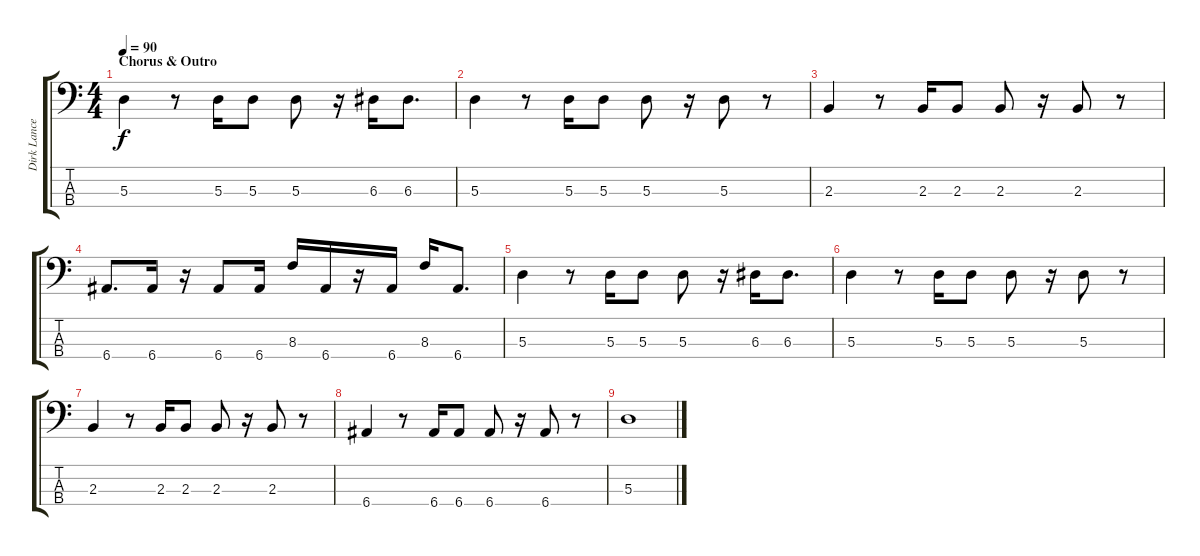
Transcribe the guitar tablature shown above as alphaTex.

\track ("Dirk Lance [Acoustic Bass]" "Dirk Lance") {instrument acousticbass}
\staff {score tabs}
\tuning (G2 D2 A1 E1) {hide}
\ts (4 4)
\section ("" "Chorus & Outro")
\tempo 90
\clef f4
\ks c
5.3.4{dy f} r.8 5.3.16 5.3.8 5.3.8 r.16 6.3.16 6.3.8{d} |
5.3.4 r.8 5.3.16 5.3.8 5.3.8 r.16 5.3.8 r.8 |
2.3.4 r.8 2.3.16 2.3.8 2.3.8 r.16 2.3.8 r.8 |
6.4.8{d} 6.4.16 r.16 6.4.8 6.4.16 8.3.16 6.4.16 r.16 6.4.16 8.3.16 6.4.8{d} |
5.3.4 r.8 5.3.16 5.3.8 5.3.8 r.16 6.3.16 6.3.8{d} |
5.3.4 r.8 5.3.16 5.3.8 5.3.8 r.16 5.3.8 r.8 |
2.3.4 r.8 2.3.16 2.3.8 2.3.8 r.16 2.3.8 r.8 |
6.4.4 r.8 6.4.16 6.4.8 6.4.8 r.16 6.4.8 r.8 |
5.3.1
